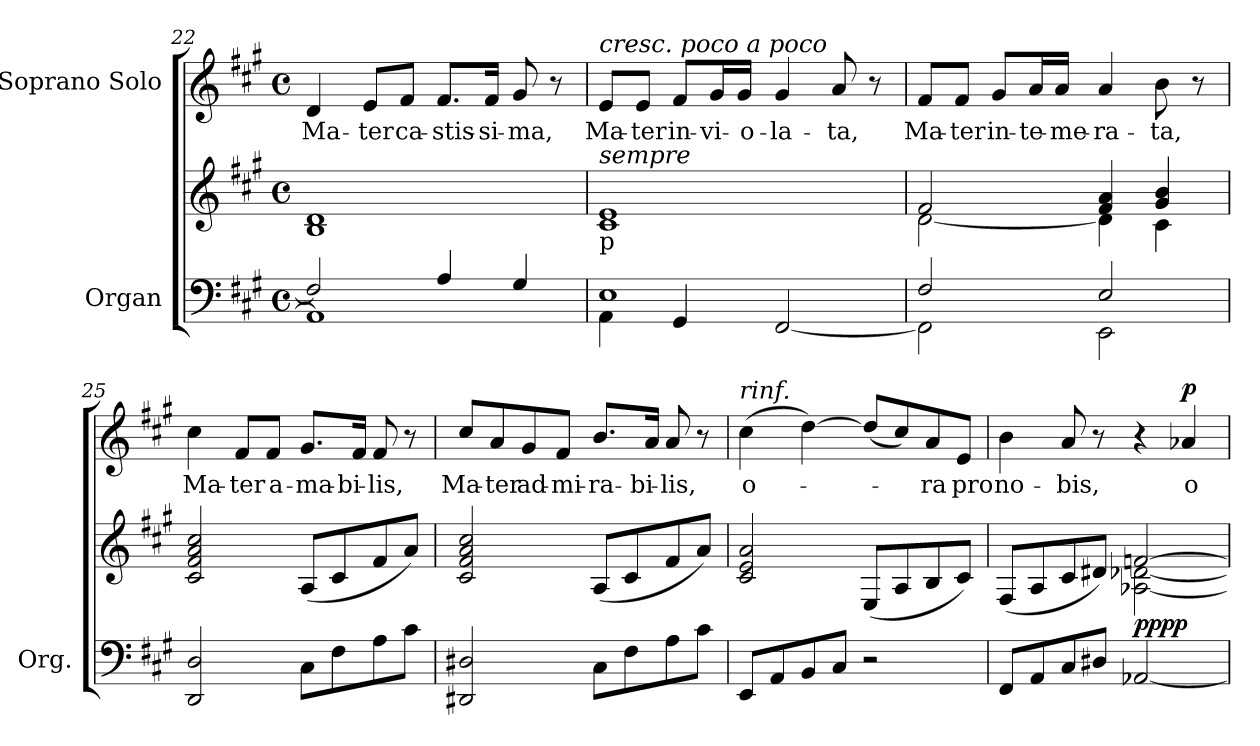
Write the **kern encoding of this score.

**kern	**kern	**dynam	**kern	**text	**dynam
*part2	*part2	*part2	*part1	*part1	*part1
*staff3	*staff2	*staff2/3	*staff1	*staff1	*staff1
*I"Organ	*	*	*I"Soprano Solo	*	*
*I'Org.	*	*	*	*	*
!!LO:LB:g=z
*clefF4	*clefG2	*	*clefG2	*	*
*k[f#c#g#]	*k[f#c#g#]	*	*k[f#c#g#]	*	*
*A:	*A:	*	*A:	*	*
*M4/4	*M4/4	*	*M4/4	*	*
*met(c)	*met(c)	*	*met(c)	*	*
=22	=22	=22	=22	=22	=22
*^	*	*	*	*	*
!	!	!	!	!	!LO:LY:b:color=#000000	!
2F#i/]	1AAi]	1Bi 1di	.	4di/	Ma-	.
!	!	!	!	!	!LO:LY:b:color=#000000	!
.	.	.	.	8ei/L	-ter	.
!	!	!	!	!	!LO:LY:b:color=#000000	!
.	.	.	.	8f#i/J	ca-	.
!	!	!	!	!	!LO:LY:b:color=#000000	!
4Ai/	.	.	.	8.f#i/L	-stis-	.
!	!	!	!	!	!LO:LY:b:color=#000000	!
.	.	.	.	16f#i/Jk	-si-	.
!	!	!	!	!	!LO:LY:b:color=#000000	!
4G#i/	.	.	.	8g#i/	-ma,	.
.	.	.	.	8r	.	.
=23	=23	=23	=23	=23	=23	=23
!	!	!	!	!LO:TX:a:i:t=cresc. poco a poco	!	!
!	!	!LO:TX:b:t=p	!	!	!	!
!	!	!LO:TX:i:t=sempre	!	!	!	!
!	!	!	!	!	!LO:LY:b:color=#000000	!
1Ei	4AAi\	1c#i 1ei	.	8ei/L	Ma-	.
!	!	!	!	!	!LO:LY:b:color=#000000	!
.	.	.	.	8ei/J	-ter	.
!	!	!	!	!	!LO:LY:b:color=#000000	!
.	4GG#i/	.	.	8f#i/L	in-	.
!	!	!	!	!	!LO:LY:b:color=#000000	!
.	.	.	.	16g#i/L	-vi-	.
!	!	!	!	!	!LO:LY:b:color=#000000	!
.	.	.	.	16g#i/JJ	-o-	.
!	!	!	!	!	!LO:LY:b:color=#000000	!
.	[2FF#i/	.	.	4g#i/	-la-	.
!	!	!	!	!	!LO:LY:b:color=#000000	!
.	.	.	.	8ai/	-ta,	.
.	.	.	.	8r	.	.
=24	=24	=24	=24	=24	=24	=24
*	*	*^	*	*	*	*
!	!	!	!	!	!	!LO:LY:b:color=#000000	!
2F#i/	2FF#i\]	2f#i/	[2di\	.	8f#i/L	Ma-	.
!	!	!	!	!	!	!LO:LY:b:color=#000000	!
.	.	.	.	.	8f#i/J	-ter	.
!	!	!	!	!	!	!LO:LY:b:color=#000000	!
.	.	.	.	.	8g#i/L	in-	.
!	!	!	!	!	!	!LO:LY:b:color=#000000	!
.	.	.	.	.	16ai/L	-te-	.
!	!	!	!	!	!	!LO:LY:b:color=#000000	!
.	.	.	.	.	16ai/JJ	-me-	.
!	!	!	!	!	!	!LO:LY:b:color=#000000	!
2Ei/	2EEi\	4f#i/ 4ai	4di\]	.	4ai/	-ra-	.
!	!	!	!	!	!	!LO:LY:b:color=#000000	!
.	.	4g#i/ 4bi	4c#i\	.	8bi\	-ta,	.
.	.	.	.	.	8r	.	.
*v	*v	*	*	*	*	*	*
*	*v	*v	*	*	*	*
=25	=25	=25	=25	=25	=25
!	!	!	!	!LO:LY:b:color=#000000	!
2DDi/ 2Di	2c#i/ 2f#i 2ai 2cc#i	.	4cc#i\	Ma-	.
!	!	!	!	!LO:LY:b:color=#000000	!
.	.	.	8f#i/L	-ter	.
!	!	!	!	!LO:LY:b:color=#000000	!
.	.	.	8f#i/J	a-	.
!	!	!	!	!LO:LY:b:color=#000000	!
8C#i\L	(8Ai/L	.	8.g#i/L	-ma-	.
8F#i\	8c#i/	.	.	.	.
!	!	!	!	!LO:LY:b:color=#000000	!
.	.	.	16f#i/Jk	-bi-	.
!	!	!	!	!LO:LY:b:color=#000000	!
8Ai\	8f#i/	.	8f#i/	-lis,	.
8c#i\J	8ai/J)	.	8r	.	.
!!LO:LB:g=z
=26	=26	=26	=26	=26	=26
!	!	!	!	!LO:LY:b:color=#000000	!
2DD#Xi/ 2D#Xi	2c#i/ 2f#i 2ai 2cc#i	.	8cc#i/L	Ma-	.
!	!	!	!	!LO:LY:b:color=#000000	!
.	.	.	8ai/	-ter	.
!	!	!	!	!LO:LY:b:color=#000000	!
.	.	.	8g#i/	ad-	.
!	!	!	!	!LO:LY:b:color=#000000	!
.	.	.	8f#i/J	-mi-	.
!	!	!	!	!LO:LY:b:color=#000000	!
8C#i\L	(8Ai/L	.	8.bi/L	-ra-	.
8F#i\	8c#i/	.	.	.	.
!	!	!	!	!LO:LY:b:color=#000000	!
.	.	.	16ai/Jk	-bi-	.
!	!	!	!	!LO:LY:b:color=#000000	!
8Ai\	8f#i/	.	8ai/	-lis,	.
8c#i\J	8ai/J)	.	8r	.	.
=27	=27	=27	=27	=27	=27
!	!	!	!LO:TX:a:i:t=rinf.	!	!
!	!	!	!	!LO:LY:b:color=#000000	!
8EEi/L	2c#i/ 2ei 2ai	.	(4cc#i\	o-	.
8AAi/	.	.	.	.	.
8BBi/	.	.	[4ddi\)	.	.
8C#i/J	.	.	.	.	.
2r	(8Ei/L	.	(8ddi/L]	.	.
.	8Ai/	.	8cc#i/)	.	.
!	!	!	!	!LO:LY:b:color=#000000	!
.	8Bi/	.	8ai/	-ra	.
!	!	!	!	!LO:LY:b:color=#000000	!
.	8c#i/J)	.	8ei/J	pro	.
=28	=28	=28	=28	=28	=28
*	*^	*	*	*	*
!	!	!	!	!	!LO:LY:b:color=#000000	!
8FF#i/L	(8F#i/L	2ryy	.	4bi\	no-	.
8AAi/	8Ai/	.	.	.	.	.
!	!	!	!	!	!LO:LY:b:color=#000000	!
8C#i/	8c#i/	.	.	8ai/	-bis,	.
8D#Xi/J	8d#Xi/J)	.	.	8r	.	.
[2AA-Xi/	[2fni/	[2A-Xi\ [2d-Xi	pp pp	4r	.	.
!	!	!	!	!	!LO:LY:b:color=#000000	!
.	.	.	.	4a-Xi/	o-	p
*	*v	*v	*	*	*	*
=	=	=	=	=	=
*-	*-	*-	*-	*-	*-
